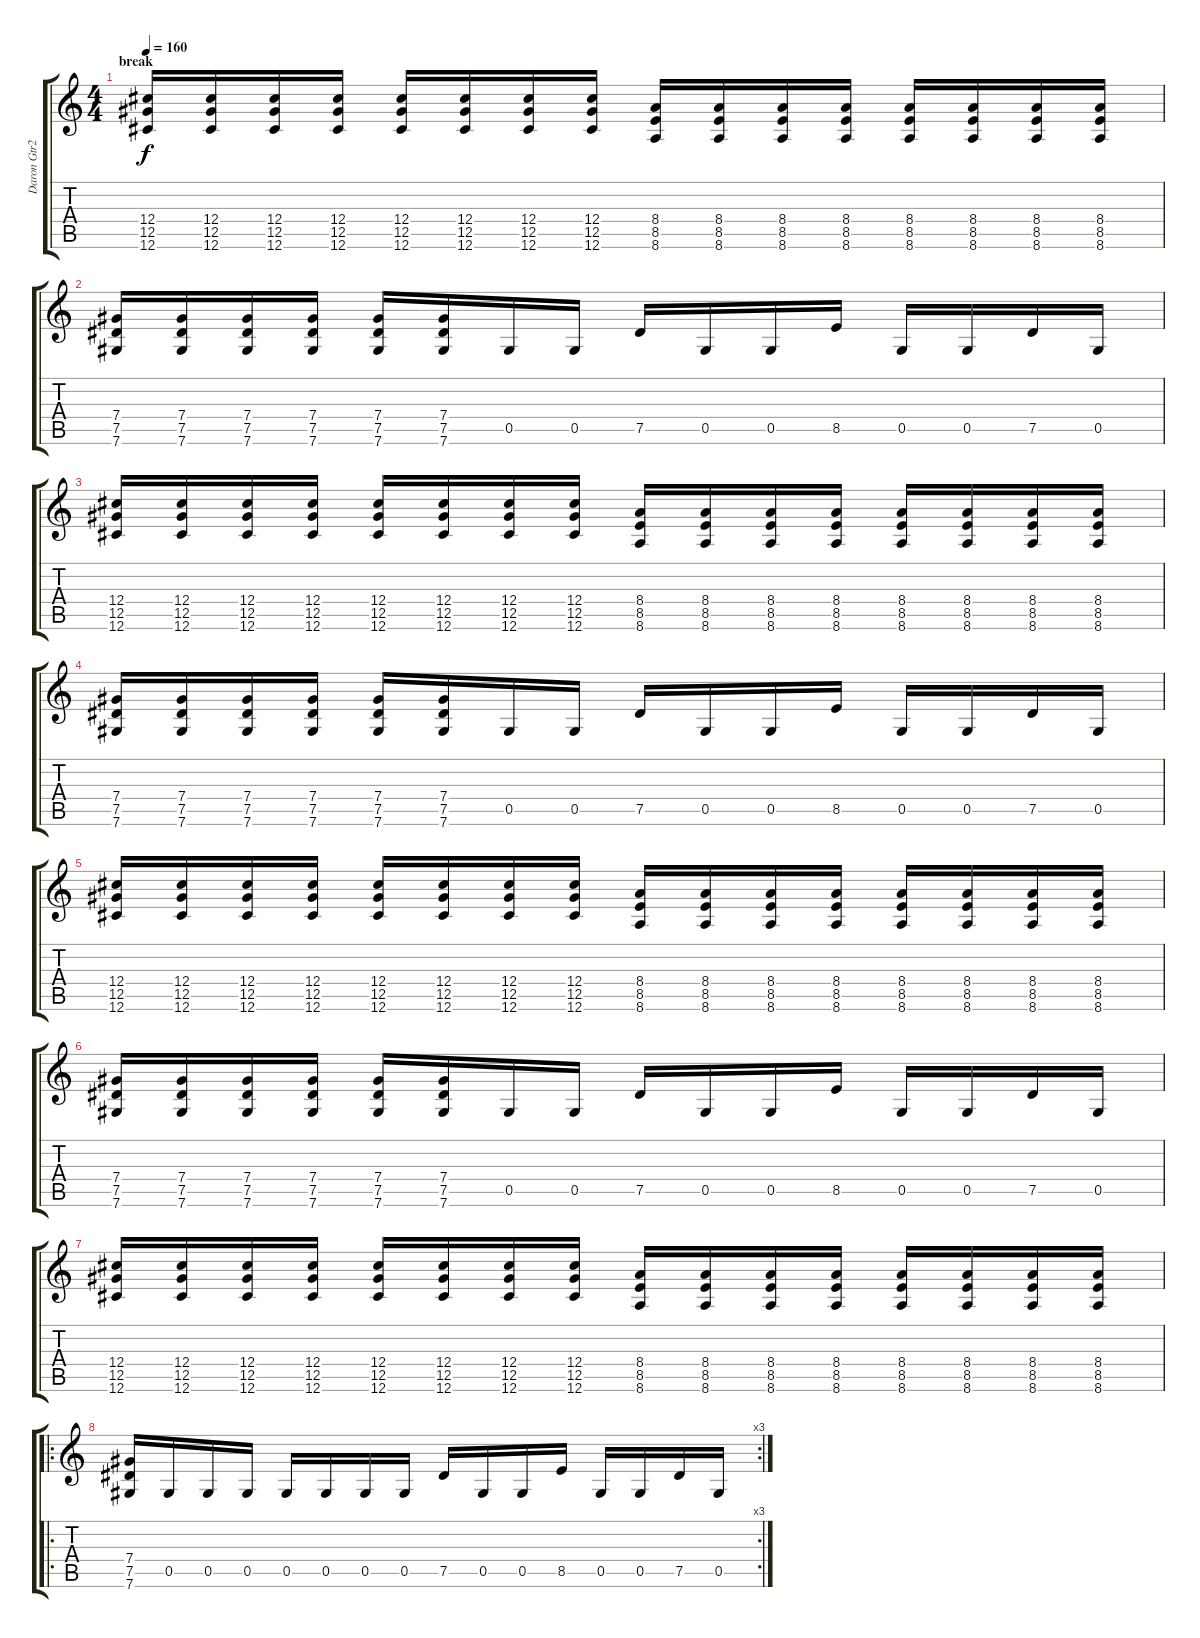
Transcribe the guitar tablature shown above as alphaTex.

\track ("Daron Gtr2" "Daron Gtr2") {instrument overdrivenguitar}
\staff {score tabs}
\tuning (Eb4 Bb3 Gb3 Db3 Ab2 Db2) {hide}
\ts (4 4)
\section ("" "break")
\tempo 160
\clef g2
\ks c
(12.4 12.5 12.6).16{dy f} (12.4 12.5 12.6).16 (12.4 12.5 12.6).16 (12.4 12.5 12.6).16 (12.4 12.5 12.6).16 (12.4 12.5 12.6).16 (12.4 12.5 12.6).16 (12.4 12.5 12.6).16 (8.4 8.5 8.6).16 (8.4 8.5 8.6).16 (8.4 8.5 8.6).16 (8.4 8.5 8.6).16 (8.4 8.5 8.6).16 (8.4 8.5 8.6).16 (8.4 8.5 8.6).16 (8.4 8.5 8.6).16 |
(7.4 7.5 7.6).16 (7.4 7.5 7.6).16 (7.4 7.5 7.6).16 (7.4 7.5 7.6).16 (7.4 7.5 7.6).16 (7.4 7.5 7.6).16 0.5.16 0.5.16 7.5.16 0.5.16 0.5.16 8.5.16 0.5.16 0.5.16 7.5.16 0.5.16 |
(12.4 12.5 12.6).16 (12.4 12.5 12.6).16 (12.4 12.5 12.6).16 (12.4 12.5 12.6).16 (12.4 12.5 12.6).16 (12.4 12.5 12.6).16 (12.4 12.5 12.6).16 (12.4 12.5 12.6).16 (8.4 8.5 8.6).16 (8.4 8.5 8.6).16 (8.4 8.5 8.6).16 (8.4 8.5 8.6).16 (8.4 8.5 8.6).16 (8.4 8.5 8.6).16 (8.4 8.5 8.6).16 (8.4 8.5 8.6).16 |
(7.4 7.5 7.6).16 (7.4 7.5 7.6).16 (7.4 7.5 7.6).16 (7.4 7.5 7.6).16 (7.4 7.5 7.6).16 (7.4 7.5 7.6).16 0.5.16 0.5.16 7.5.16 0.5.16 0.5.16 8.5.16 0.5.16 0.5.16 7.5.16 0.5.16 |
(12.4 12.5 12.6).16 (12.4 12.5 12.6).16 (12.4 12.5 12.6).16 (12.4 12.5 12.6).16 (12.4 12.5 12.6).16 (12.4 12.5 12.6).16 (12.4 12.5 12.6).16 (12.4 12.5 12.6).16 (8.4 8.5 8.6).16 (8.4 8.5 8.6).16 (8.4 8.5 8.6).16 (8.4 8.5 8.6).16 (8.4 8.5 8.6).16 (8.4 8.5 8.6).16 (8.4 8.5 8.6).16 (8.4 8.5 8.6).16 |
(7.4 7.5 7.6).16 (7.4 7.5 7.6).16 (7.4 7.5 7.6).16 (7.4 7.5 7.6).16 (7.4 7.5 7.6).16 (7.4 7.5 7.6).16 0.5.16 0.5.16 7.5.16 0.5.16 0.5.16 8.5.16 0.5.16 0.5.16 7.5.16 0.5.16 |
(12.4 12.5 12.6).16 (12.4 12.5 12.6).16 (12.4 12.5 12.6).16 (12.4 12.5 12.6).16 (12.4 12.5 12.6).16 (12.4 12.5 12.6).16 (12.4 12.5 12.6).16 (12.4 12.5 12.6).16 (8.4 8.5 8.6).16 (8.4 8.5 8.6).16 (8.4 8.5 8.6).16 (8.4 8.5 8.6).16 (8.4 8.5 8.6).16 (8.4 8.5 8.6).16 (8.4 8.5 8.6).16 (8.4 8.5 8.6).16 |
\ro
\rc 3
(7.4 7.5 7.6).16 0.5.16 0.5.16 0.5.16 0.5.16 0.5.16 0.5.16 0.5.16 7.5.16 0.5.16 0.5.16 8.5.16 0.5.16 0.5.16 7.5.16 0.5.16
